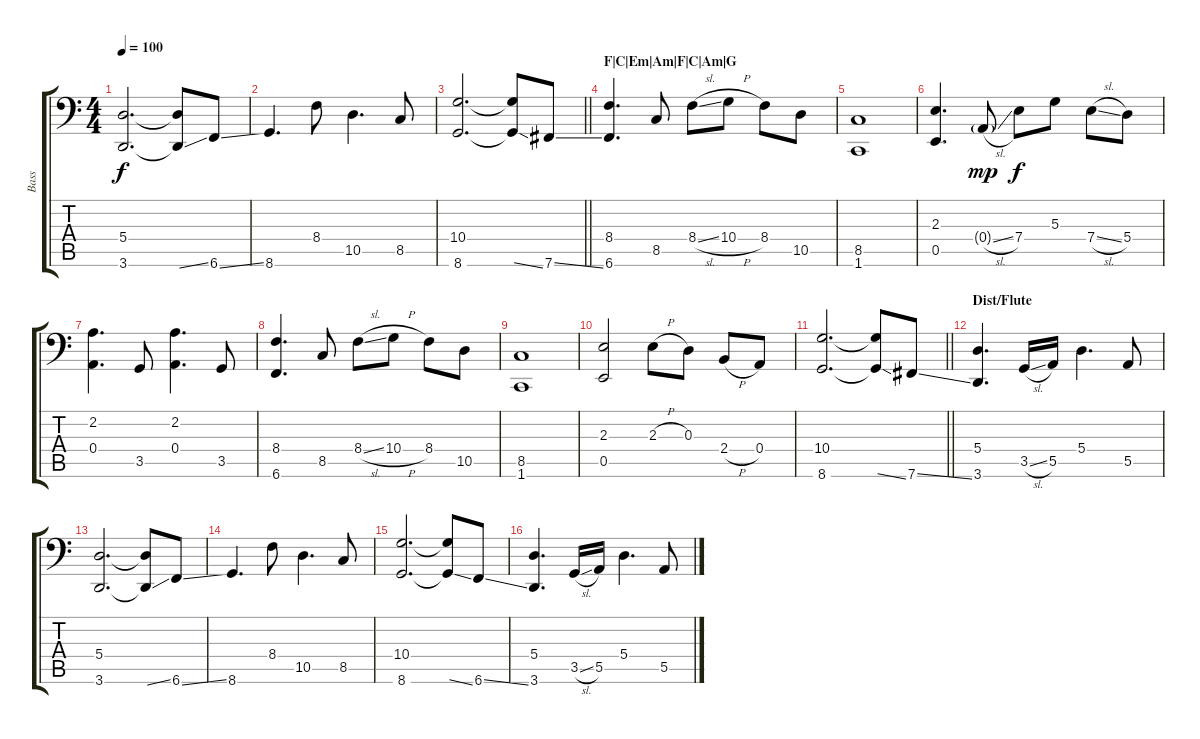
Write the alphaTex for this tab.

\track ("Bass" "Bass") {instrument electricbassfinger}
\staff {score tabs}
\tuning (C3 G2 D2 A1 E1 B0) {hide}
\ts (4 4)
\tempo 100
\clef f4
\ks c
(5.4 3.6).2{d dy f} (5.4{t} 3.6{ss t}).8 6.6{ss}.8 |
8.6.4{d} 8.4.8 10.5.4{d} 8.5.8 |
\barLineRight lightlight
(10.4 8.6).2{d} (10.4{t} 8.6{ss t}).8 7.6{ss}.8 |
\section ("" "F|C|Em|Am|F|C|Am|G")
(8.4 6.6).4{d} 8.5.8 8.4{sl}.8 10.4{h}.8 8.4.8 10.5.8 |
(8.5 1.6).1 |
(2.3 0.5).4{d} 0.4{sl g}.8{dy mp} 7.4.8{dy f} 5.3.8 7.4{sl}.8 5.4.8 |
(2.2 0.4).4{d} 3.5.8 (2.2 0.4).4{d} 3.5.8 |
(8.4 6.6).4{d} 8.5.8 8.4{sl}.8 10.4{h}.8 8.4.8 10.5.8 |
(8.5 1.6).1 |
(2.3 0.5).2 2.3{h}.8 0.3.8 2.4{h}.8 0.4.8 |
\barLineRight lightlight
(10.4 8.6).2{d} (10.4{t} 8.6{ss t}).8 7.6{ss}.8 |
\section ("" "Dist/Flute")
(5.4 3.6).4{d} 3.5{sl}.16 5.5.16 5.4.4{d} 5.5.8 |
(5.4 3.6).2{d} (5.4{t} 3.6{ss t}).8 6.6{ss}.8 |
8.6.4{d} 8.4.8 10.5.4{d} 8.5.8 |
(10.4 8.6).2{d} (10.4{t} 8.6{ss t}).8 6.6{ss}.8 |
(5.4 3.6).4{d} 3.5{sl}.16 5.5.16 5.4.4{d} 5.5.8
